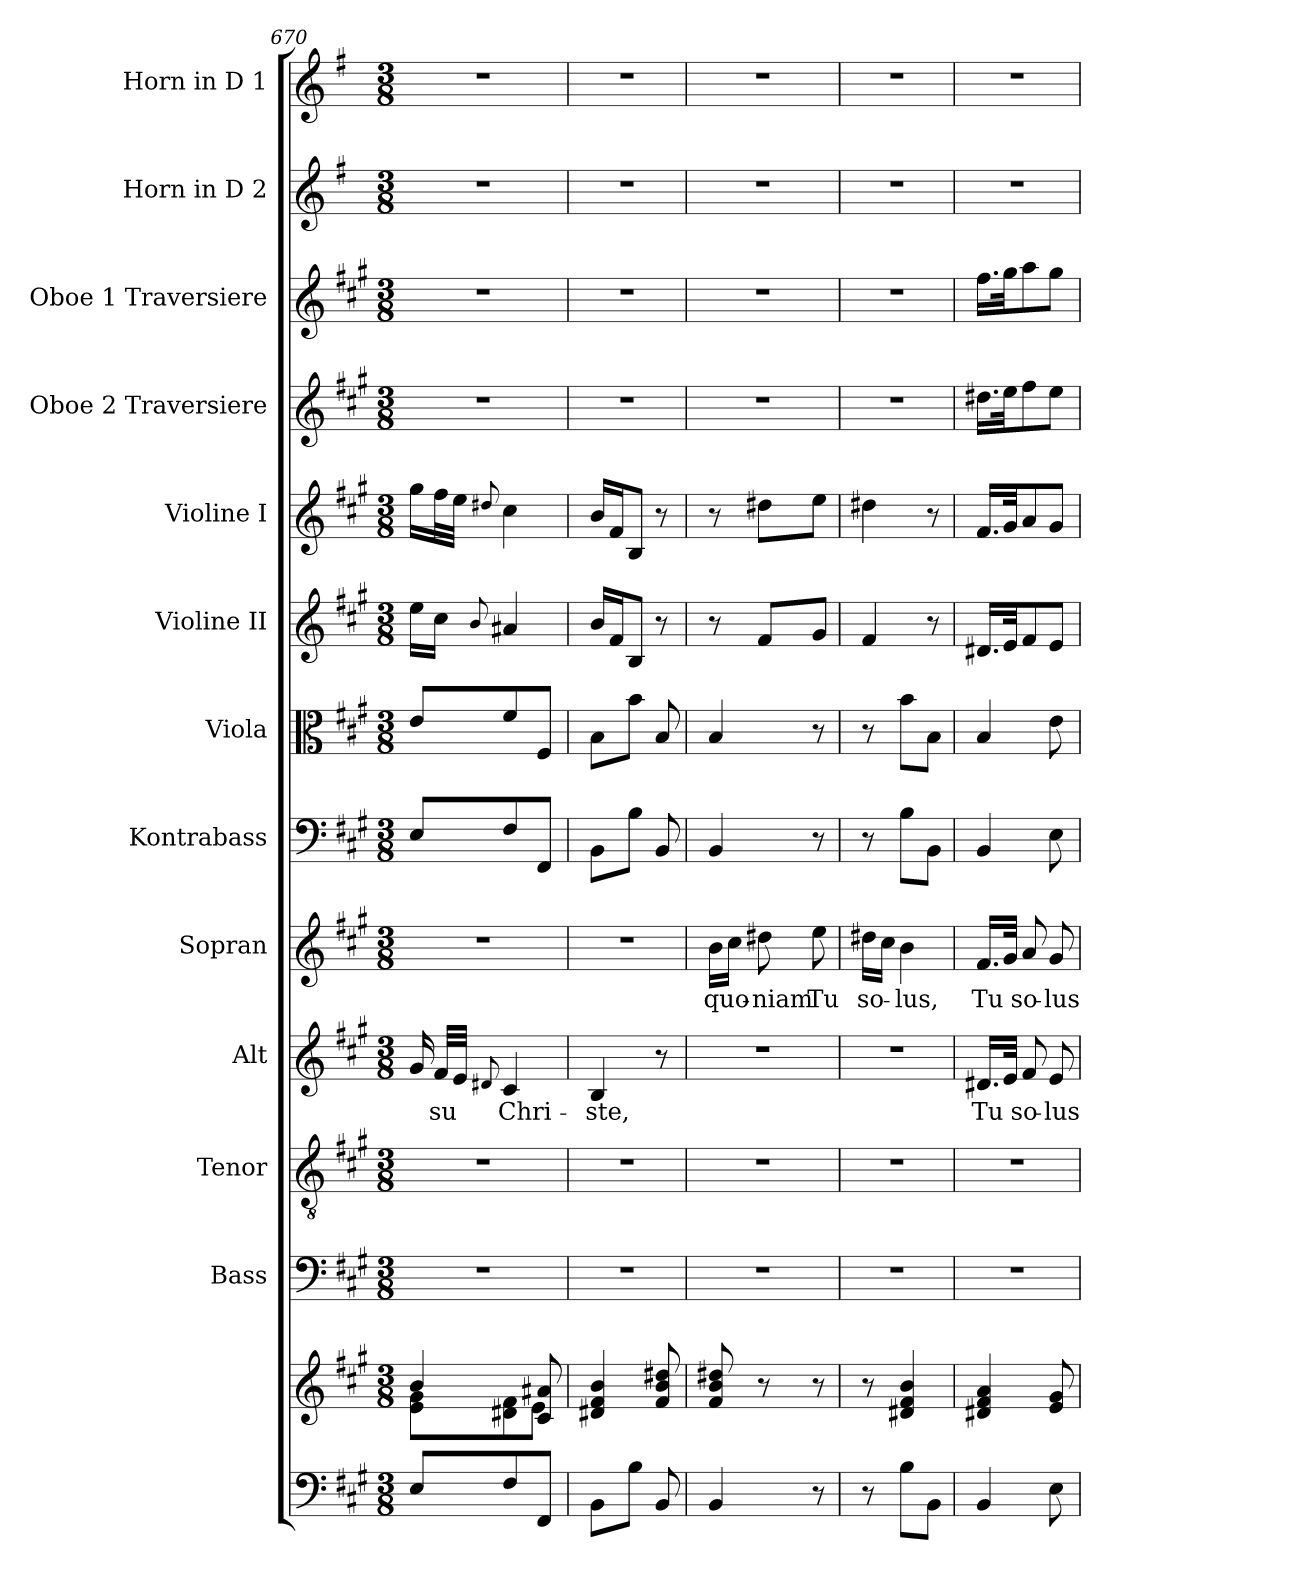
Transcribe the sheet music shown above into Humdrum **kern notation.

**kern	**kern	**kern	**kern	**kern	**text	**kern	**text	**kern	**kern	**kern	**kern	**kern	**kern	**kern	**kern
*part13	*part13	*part12	*part11	*part10	*part10	*part9	*part9	*part8	*part7	*part6	*part5	*part4	*part3	*part2	*part1
*staff14	*staff13	*staff12	*staff11	*staff10	*staff10	*staff9	*staff9	*staff8	*staff7	*staff6	*staff5	*staff4	*staff3	*staff2	*staff1
*	*	*I"Bass	*I"Tenor	*I"Alt	*	*I"Sopran	*	*I"Kontrabass	*I"Viola	*I"Violine II	*I"Violine I	*I"Oboe 2 Traversiere	*I"Oboe 1 Traversiere	*I"Horn in D 2	*I"Horn in D 1
*	*	*I'B.	*I'T.	*I'A.	*	*I'S.	*	*I'Kb.	*I'Vla.	*I'Vl. II	*I'Vl. I	*I'Ob. 2 Tr.	*I'Ob. 1 Tr.	*I'Hrn. D 2	*I'Hrn. D 1
*clefF4	*clefG2	*clefF4	*clefGv2	*clefG2	*	*clefG2	*	*clefF4	*clefC3	*clefG2	*clefG2	*clefG2	*clefG2	*clefG2	*clefG2
*	*	*	*	*	*	*	*	*ITrd7c12	*	*	*	*	*	*ITrd6c10	*ITrd6c10
*k[f#c#g#]	*k[f#c#g#]	*k[f#c#g#]	*k[f#c#g#]	*k[f#c#g#]	*	*k[f#c#g#]	*	*k[f#c#g#]	*k[f#c#g#]	*k[f#c#g#]	*k[f#c#g#]	*k[f#c#g#]	*k[f#c#g#]	*k[f#c#g#]	*k[f#c#g#]
*A:	*A:	*A:	*A:	*A:	*	*A:	*	*A:	*A:	*A:	*A:	*A:	*A:	*A:	*A:
*M3/8	*M3/8	*M3/8	*M3/8	*M3/8	*	*M3/8	*	*M3/8	*M3/8	*M3/8	*M3/8	*M3/8	*M3/8	*M3/8	*M3/8
=670	=670	=670	=670	=670	=670	=670	=670	=670	=670	=670	=670	=670	=670	=670	=670
*	*^	*	*	*	*	*	*	*	*	*	*	*	*	*	*
8E/L	4b/	8e\ 8g#\L	4.r	4.r	16g#/	.	4.r	.	8EE/L	8e/L	16ee\LL	16gg#\LL	4.r	4.r	4.r	4.r
!	!	!	!	!	!	!LO:LY:b	!	!	!	!	!	!	!	!	!	!
.	.	.	.	.	32f#/LLL	-su	.	.	.	.	16cc#\JJ	32ff#\L	.	.	.	.
.	.	.	.	.	32e/JJJ	.	.	.	.	.	.	32ee\JJJ	.	.	.	.
.	.	.	.	.	8qqd#X/	.	.	.	.	.	8qqb/	8qqdd#X/	.	.	.	.
!	!	!	!	!	!	!LO:LY:b	!	!	!	!	!	!	!	!	!	!
8F#/	.	8d#X\ 8f#\	.	.	4c#/	Chri-	.	.	8FF#/	8f#/	4a#X/	4cc#\	.	.	.	.
8FF#/J	8c#/ 8a#X/	8e\J	.	.	.	.	.	.	8FFF#/J	8F#/J	.	.	.	.	.	.
=671	=671	=671	=671	=671	=671	=671	=671	=671	=671	=671	=671	=671	=671	=671	=671	=671
!	!	!	!	!	!	!LO:LY:b	!	!	!	!	!	!	!	!	!	!
*	*v	*v	*	*	*	*	*	*	*	*	*	*	*	*	*	*
8BB\L	4d#X/ 4f#/ 4b/	4.r	4.r	4B/	-ste,	4.r	.	8BBB\L	8B\L	16b/LL	16b/LL	4.r	4.r	4.r	4.r
.	.	.	.	.	.	.	.	.	.	16f#/J	16f#/J	.	.	.	.
8B\J	.	.	.	.	.	.	.	8BB\J	8b\J	8B/J	8B/J	.	.	.	.
8BB/	8f#/ 8b/ 8dd#X/	.	.	8r	.	.	.	8BBB/	8B/	8r	8r	.	.	.	.
=672	=672	=672	=672	=672	=672	=672	=672	=672	=672	=672	=672	=672	=672	=672	=672
!	!	!	!	!	!	!	!LO:LY:b	!	!	!	!	!	!	!	!
4BB/	8f#/ 8b/ 8dd#X/	4.r	4.r	4.r	.	16b\LL	quo-	4BBB/	4B/	8r	8r	4.r	4.r	4.r	4.r
.	.	.	.	.	.	16cc#\JJ	.	.	.	.	.	.	.	.	.
!	!	!	!	!	!	!	!LO:LY:b	!	!	!	!	!	!	!	!
.	8r	.	.	.	.	8dd#X\	-niam	.	.	8f#/L	8dd#X\L	.	.	.	.
!	!	!	!	!	!	!	!LO:LY:b	!	!	!	!	!	!	!	!
8r	8r	.	.	.	.	8ee\	Tu	8r	8r	8g#/J	8ee\J	.	.	.	.
=673	=673	=673	=673	=673	=673	=673	=673	=673	=673	=673	=673	=673	=673	=673	=673
!	!	!	!	!	!	!	!LO:LY:b	!	!	!	!	!	!	!	!
8r	8r	4.r	4.r	4.r	.	16dd#X\LL	so-	8r	8r	4f#/	4dd#X\	4.r	4.r	4.r	4.r
.	.	.	.	.	.	16cc#\JJ	.	.	.	.	.	.	.	.	.
!	!	!	!	!	!	!	!LO:LY:b	!	!	!	!	!	!	!	!
8B\L	4d#X/ 4f#/ 4b/	.	.	.	.	4b\	-lus,	8BB\L	8b\L	.	.	.	.	.	.
8BB\J	.	.	.	.	.	.	.	8BBB\J	8B\J	8r	8r	.	.	.	.
=674	=674	=674	=674	=674	=674	=674	=674	=674	=674	=674	=674	=674	=674	=674	=674
!	!	!	!	!	!LO:LY:b	!	!LO:LY:b	!	!	!	!	!	!	!	!
4BB/	4d#X/ 4f#/ 4a/	4.r	4.r	16.d#X/LL	Tu	16.f#/LL	Tu	4BBB/	4B/	16.d#X/LL	16.f#/LL	16.dd#X\LL	16.ff#\LL	4.r	4.r
.	.	.	.	32e/JJk	.	32g#/JJk	.	.	.	32e/Jk	32g#/Jk	32ee\Jk	32gg#\Jk	.	.
!	!	!	!	!	!LO:LY:b	!	!LO:LY:b	!	!	!	!	!	!	!	!
.	.	.	.	8f#/	so-	8a/	so-	.	.	8f#/	8a/	8ff#\	8aa\	.	.
!	!	!	!	!	!LO:LY:b	!	!LO:LY:b	!	!	!	!	!	!	!	!
8E\	8e/ 8g#/	.	.	8e/	-lus	8g#/	-lus	8EE\	8e\	8e/J	8g#/J	8ee\J	8gg#\J	.	.
=	=	=	=	=	=	=	=	=	=	=	=	=	=	=	=
*-	*-	*-	*-	*-	*-	*-	*-	*-	*-	*-	*-	*-	*-	*-	*-
